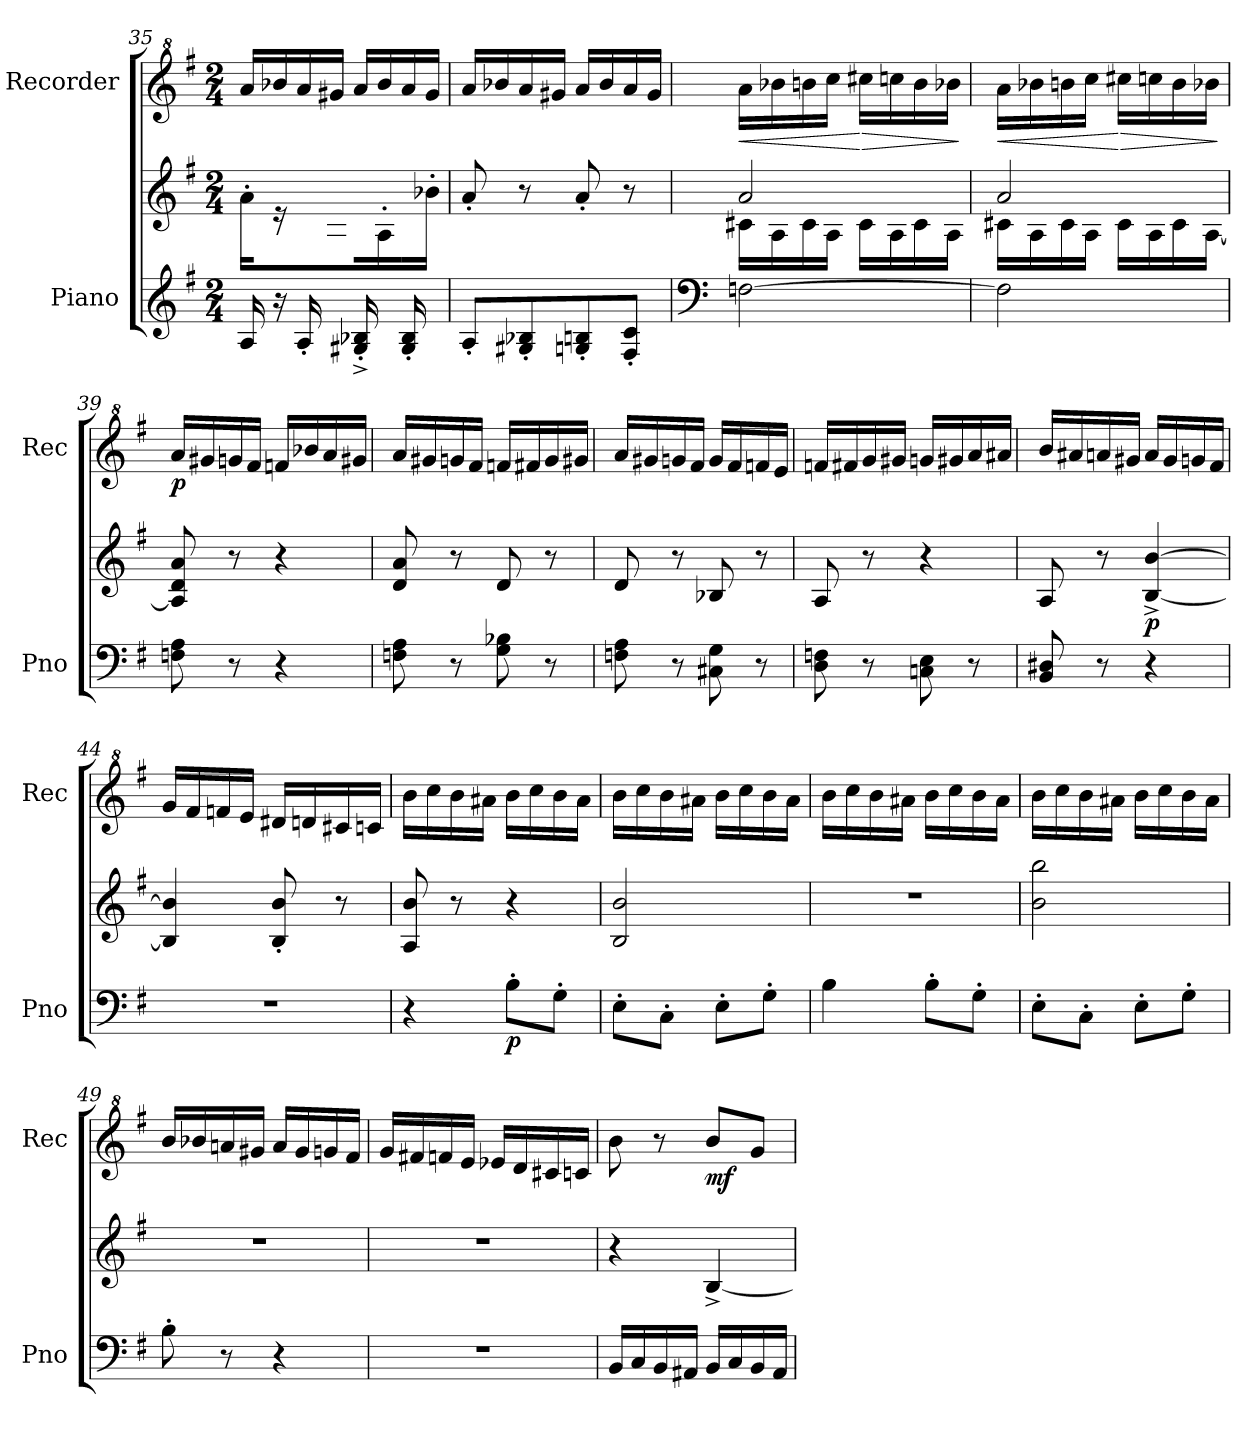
**kern	**kern	**dynam	**kern	**dynam
*part2	*part2	*part2	*part1	*part1
*staff3	*staff2	*staff2/3	*staff1	*staff1
*I"Piano	*	*	*I"Recorder	*
*I'Pno	*	*	*I'Rec	*
!!LO:LB:g=z
*clefG2	*clefG2	*	*clefG^2	*
*k[f#]	*k[f#]	*	*k[f#]	*
*M2/4	*M2/4	*	*M2/4	*
=35	=35	=35	=35	=35
*^	*^	*	*	*
4ryy	16A/	16a'/	8.ryy	.	16aa/LL	.
.	16r	16r	.	.	16bb-X/	.
.	16A'/LL	8ryy	.	.	16aa/	.
.	16ryy	.	16A'\JJ	.	16gg#X/JJ	.
16G#X/'^ 16B-X/'^LL	4ryy	16ryy	4ryy	.	16aa/LL	.
16ryy	.	16A'\	.	.	16bb-/	.
16G#/' 16B-/'	.	16ryy	.	.	16aa/	.
16ryy	.	16b-X'\JJ	.	.	16gg#/JJ	.
*v	*v	*	*	*	*	*
*	*v	*v	*	*	*
=36	=36	=36	=36	=36
8A'/L	8a'/	.	16aa/LL	.
.	.	.	16bb-X/	.
8G#X/' 8B-X/'	8r	.	16aa/	.
.	.	.	16gg#X/JJ	.
8Gn/' 8Bn/'	8a'/	.	16aa/LL	.
.	.	.	16bb-/	.
8F#/' 8c/'J	8r	.	16aa/	.
.	.	.	16gg#/JJ	.
=37	=37	=37	=37	=37
*clefF4	*	*	*	*
*	*^	*	*	*
!	!	!	!	!	!LO:HP:b
[2Fn\	2a/	16c#X\LL	.	16aa\LL	<
.	.	16A\	.	16bb-X\	.
.	.	16c#\	.	16bbn\	.
.	.	16A\JJ	.	16ccc\JJ	.
!	!	!	!	!	!LO:HP:n=1:b
.	.	16c#\LL	.	16ccc#X\LL	[ >
.	.	16A\	.	16cccn\	.
.	.	16c#\	.	16bb\	.
.	.	16A\JJ	.	16bb-X\JJ	.
*	*v	*v	*	*	*
.	.	.	.	]
=38	=38	=38	=38	=38
*	*^	*	*	*
!	!	!	!	!	!LO:HP:b
2F\]	2a/	16c#X\LL	.	16aa\LL	<
.	.	16A\	.	16bb-X\	.
.	.	16c#\	.	16bbn\	.
.	.	16A\JJ	.	16ccc\JJ	.
!	!	!	!	!	!LO:HP:n=1:b
.	.	16c#\LL	.	16ccc#X\LL	[ >
.	.	16A\	.	16cccn\	.
.	.	16c#\	.	16bb\	.
.	.	[16A\JJ	.	16bb-X\JJ	.
*	*v	*v	*	*	*
.	.	.	.	]
!!LO:LB:g=z
=39	=39	=39	=39	=39
!	!	!	!	!LO:DY:b
8Fn\ 8A\	8A/] 8d/ 8a/	.	16aa/LL	p
.	.	.	16gg#X/	.
8r	8r	.	16ggn/	.
.	.	.	16ff#/JJ	.
4r	4r	.	16ffn/LL	.
.	.	.	16bb-X/	.
.	.	.	16aa/	.
.	.	.	16gg#X/JJ	.
=40	=40	=40	=40	=40
8Fn\ 8A\	8d/ 8a/	.	16aa/LL	.
.	.	.	16gg#X/	.
8r	8r	.	16ggn/	.
.	.	.	16ff#/JJ	.
8G\ 8B-X\	8d/	.	16ffn/LL	.
.	.	.	16ff#X/	.
8r	8r	.	16gg/	.
.	.	.	16gg#X/JJ	.
=41	=41	=41	=41	=41
8Fn\ 8A\	8d/	.	16aa/LL	.
.	.	.	16gg#X/	.
8r	8r	.	16ggn/	.
.	.	.	16ff#/JJ	.
8C#X\ 8G\	8B-X/	.	16gg/LL	.
.	.	.	16ff#/	.
8r	8r	.	16ffn/	.
.	.	.	16ee/JJ	.
=42	=42	=42	=42	=42
8D\ 8Fn\	8A/	.	16ffn/LL	.
.	.	.	16ff#X/	.
8r	8r	.	16gg/	.
.	.	.	16gg#X/JJ	.
8Cn\ 8E\	4r	.	16ggn/LL	.
.	.	.	16gg#X/	.
8r	.	.	16aa/	.
.	.	.	16aa#X/JJ	.
!!LO:PB:g=z
=43	=43	=43	=43	=43
8BB/ 8D#X/	8A/	.	16bb/LL	.
.	.	.	16aa#X/	.
8r	8r	.	16aan/	.
.	.	.	16gg#X/JJ	.
!	!	!LO:DY:b	!	!
4r	[4B/^ [4b/^	p	16aa/LL	.
.	.	.	16gg#/	.
.	.	.	16ggn/	.
.	.	.	16ff#/JJ	.
=44	=44	=44	=44	=44
2r	4B/] 4b/]	.	16gg/LL	.
.	.	.	16ff#/	.
.	.	.	16ffn/	.
.	.	.	16ee/JJ	.
.	8B/' 8b/'	.	16dd#X/LL	.
.	.	.	16ddn/	.
.	8r	.	16cc#X/	.
.	.	.	16ccn/JJ	.
=45	=45	=45	=45	=45
4r	8A/ 8b/	.	16bb\LL	.
.	.	.	16ccc\	.
.	8r	.	16bb\	.
.	.	.	16aa#X\JJ	.
!	!	!LO:DY:b=2	!	!
8B'\L	4r	p	16bb\LL	.
.	.	.	16ccc\	.
8G'\J	.	.	16bb\	.
.	.	.	16aa#\JJ	.
=46	=46	=46	=46	=46
8E'\L	2B/ 2b/	.	16bb\LL	.
.	.	.	16ccc\	.
8C'\J	.	.	16bb\	.
.	.	.	16aa#X\JJ	.
8E'\L	.	.	16bb\LL	.
.	.	.	16ccc\	.
8G'\J	.	.	16bb\	.
.	.	.	16aa#\JJ	.
!!LO:LB:g=z
=47	=47	=47	=47	=47
4B\	2r	.	16bb\LL	.
.	.	.	16ccc\	.
.	.	.	16bb\	.
.	.	.	16aa#X\JJ	.
8B'\L	.	.	16bb\LL	.
.	.	.	16ccc\	.
8G'\J	.	.	16bb\	.
.	.	.	16aa#\JJ	.
=48	=48	=48	=48	=48
8E'\L	2b\ 2bb\	.	16bb\LL	.
.	.	.	16ccc\	.
8C'\J	.	.	16bb\	.
.	.	.	16aa#X\JJ	.
8E'\L	.	.	16bb\LL	.
.	.	.	16ccc\	.
8G'\J	.	.	16bb\	.
.	.	.	16aa#\JJ	.
=49	=49	=49	=49	=49
8B'\	2r	.	16bb/LL	.
.	.	.	16bb-X/	.
8r	.	.	16aan/	.
.	.	.	16gg#X/JJ	.
4r	.	.	16aa/LL	.
.	.	.	16gg#/	.
.	.	.	16ggn/	.
.	.	.	16ff#/JJ	.
=50	=50	=50	=50	=50
2r	2r	.	16gg/LL	.
.	.	.	16ff#X/	.
.	.	.	16ffn/	.
.	.	.	16ee/JJ	.
.	.	.	16ee-X/LL	.
.	.	.	16dd/	.
.	.	.	16cc#X/	.
.	.	.	16ccn/JJ	.
=51	=51	=51	=51	=51
16BB/LL	4r	.	8bb\	.
16C/	.	.	.	.
16BB/	.	.	8r	.
16AA#X/JJ	.	.	.	.
!	!	!	!	!LO:DY:b
16BB/LL	[4B^/	.	8bb/L	mf
16C/	.	.	.	.
16BB/	.	.	8gg/J	.
16AA#/JJ	.	.	.	.
=	=	=	=	=
*-	*-	*-	*-	*-
